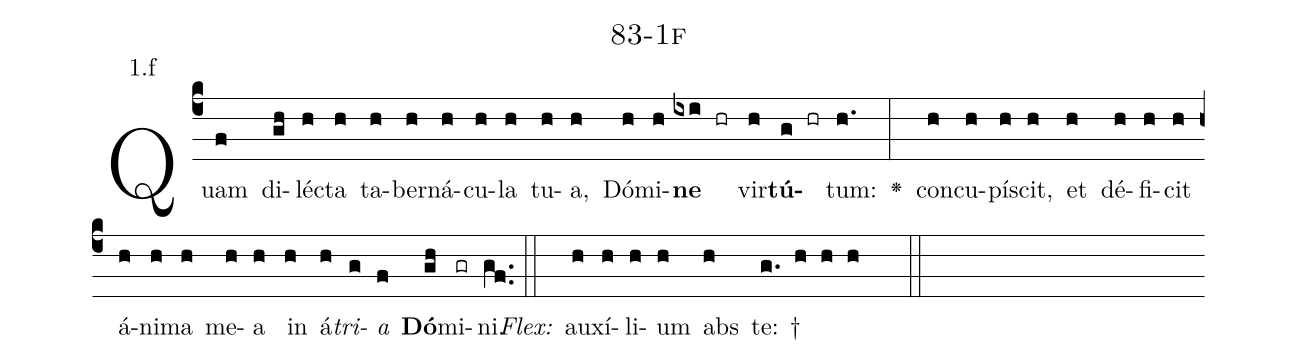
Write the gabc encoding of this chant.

name: 83-1f;
annotation: 1.f;
%%
(c4)Quam(f) di(gh)léc(h)ta(h) ta(h)ber(h)ná(h)cu(h)la(h) tu(h)a,(h) Dó(h)mi(h)<b>ne</b>(ixi hr) vir(h)<b>tú</b>(g hr)tum:(h.) <v>\greheightstar</v>(:) con(h)cu(h)pí(h)scit,(h) et(h) dé(h)fi(h)cit(h) á(h)ni(h)ma(h) me(h)a(h) in(h) á(h)<i>tri</i>(g)<i>a</i>(f) <b>Dó</b>(gh)mi(gr)ni.(gf..) (::)
<i>Flex:</i>()  au(h)xí(h)li(h)um(h) abs(h) te: †(g. h h h  ::)

%E(h) u(h) o(g) u(f) a(gh) e.(gf..) (::)
